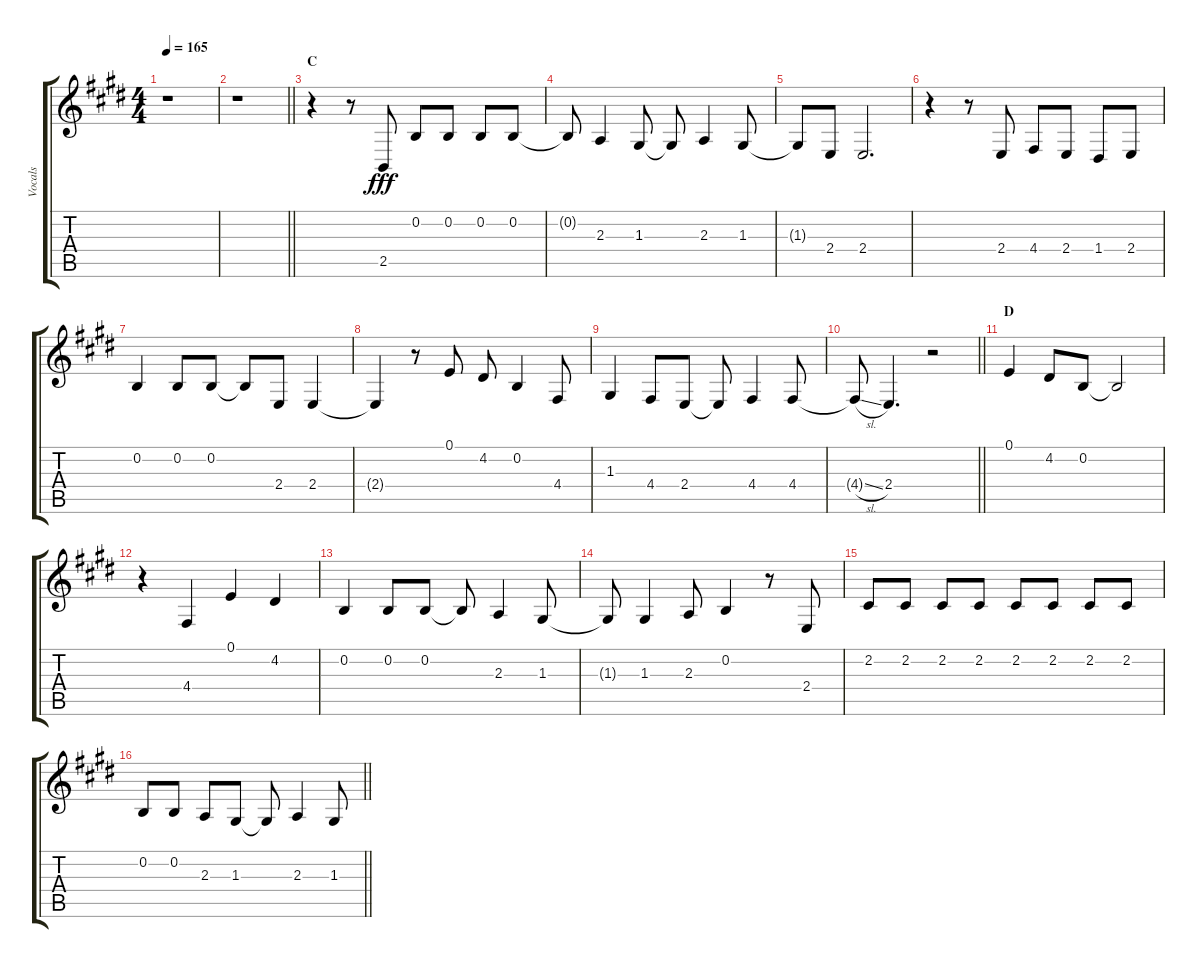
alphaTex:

\track ("Vocals" "Vocals") {instrument voiceoohs}
\staff {score tabs}
\tuning (E4 B3 G3 D3 A2 E2) {hide}
\ts (4 4)
\tempo 165
\clef g2
\ks e
r.1{dy fff} |
\barLineRight lightlight
r.1 |
\section ("" "C")
r.4 r.8 2.5.8 0.2.8 0.2.8 0.2.8 0.2.8 |
0.2{t}.8 2.3.4 1.3.8 1.3{t}.8 2.3.4 1.3.8 |
1.3{t}.8 2.4.8 2.4.2{d} |
r.4 r.8 2.4.8 4.4.8 2.4.8 1.4.8 2.4.8 |
0.2.4 0.2.8 0.2.8 0.2{t}.8 2.4.8 2.4.4 |
2.4{t}.4 r.8 0.1.8 4.2.8 0.2.4 4.4.8 |
1.3.4 4.4.8 2.4.8 2.4{t}.8 4.4.4 4.4.8 |
\barLineRight lightlight
4.4{sl t}.8 2.4.4{d} r.2 |
\section ("" "D")
0.1.4 4.2.8 0.2.8 0.2{t}.2 |
r.4 4.4.4 0.1.4 4.2.4 |
0.2.4 0.2.8 0.2.8 0.2{t}.8 2.3.4 1.3.8 |
1.3{t}.8 1.3.4 2.3.8 0.2.4 r.8 2.4.8 |
2.2.8 2.2.8 2.2.8 2.2.8 2.2.8 2.2.8 2.2.8 2.2.8 |
\barLineRight lightlight
0.2.8 0.2.8 2.3.8 1.3.8 1.3{t}.8 2.3.4 1.3.8
